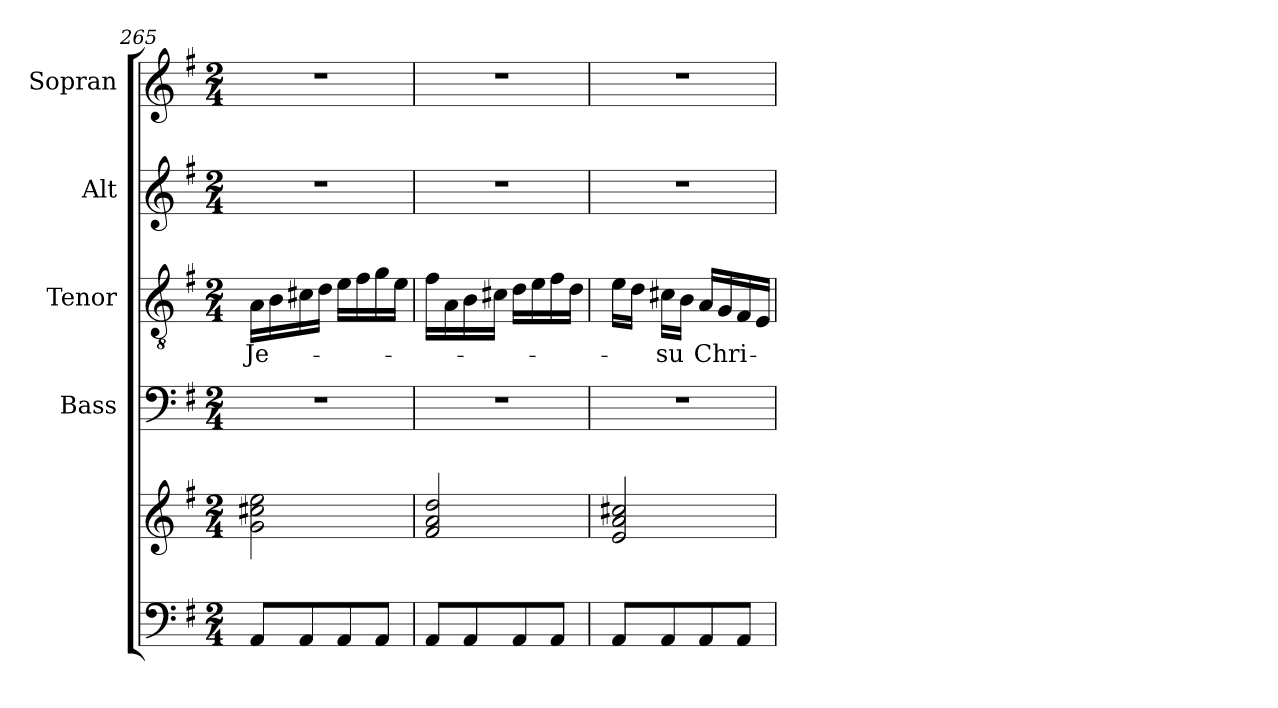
**kern	**kern	**kern	**kern	**text	**kern	**kern
*part5	*part5	*part4	*part3	*part3	*part2	*part1
*staff6	*staff5	*staff4	*staff3	*staff3	*staff2	*staff1
*	*	*I"Bass	*I"Tenor	*	*I"Alt	*I"Sopran
*	*	*I'B.	*I'T.	*	*I'A.	*I'S.
*clefF4	*clefG2	*clefF4	*clefGv2	*	*clefG2	*clefG2
*k[f#]	*k[f#]	*k[f#]	*k[f#]	*	*k[f#]	*k[f#]
*G:	*G:	*G:	*G:	*	*G:	*G:
*M2/4	*M2/4	*M2/4	*M2/4	*	*M2/4	*M2/4
=265	=265	=265	=265	=265	=265	=265
!	!	!	!	!LO:LY:b	!	!
8AA/L	2g\ 2cc#X\ 2ee\	2r	16A\LL	Je-	2r	2r
.	.	.	16B\	.	.	.
8AA/	.	.	16c#X\	.	.	.
.	.	.	16d\JJ	.	.	.
8AA/	.	.	16e\LL	.	.	.
.	.	.	16f#\	.	.	.
8AA/J	.	.	16g\	.	.	.
.	.	.	16e\JJ	.	.	.
=266	=266	=266	=266	=266	=266	=266
8AA/L	2f#/ 2a/ 2dd/	2r	16f#\LL	.	2r	2r
.	.	.	16A\	.	.	.
8AA/	.	.	16B\	.	.	.
.	.	.	16c#X\JJ	.	.	.
8AA/	.	.	16d\LL	.	.	.
.	.	.	16e\	.	.	.
8AA/J	.	.	16f#\	.	.	.
.	.	.	16d\JJ	.	.	.
=267	=267	=267	=267	=267	=267	=267
8AA/L	2e/ 2a/ 2cc#X/	2r	16e\LL	.	2r	2r
.	.	.	16d\JJ	.	.	.
!	!	!	!	!LO:LY:b	!	!
8AA/	.	.	16c#X\LL	-su	.	.
.	.	.	16B\JJ	.	.	.
!	!	!	!	!LO:LY:b	!	!
8AA/	.	.	16A/LL	Chri-	.	.
.	.	.	16G/	.	.	.
8AA/J	.	.	16F#/	.	.	.
.	.	.	16E/JJ	.	.	.
=	=	=	=	=	=	=
*-	*-	*-	*-	*-	*-	*-
